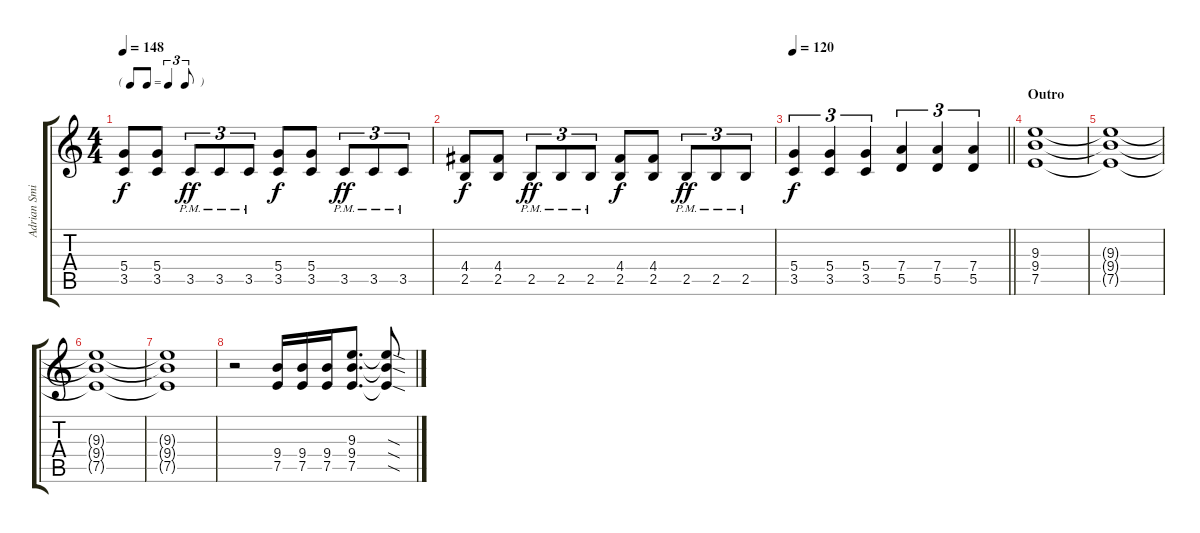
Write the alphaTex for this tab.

\track ("Adrian Smith" "Adrian Smi") {instrument overdrivenguitar}
\staff {score tabs}
\tuning (E4 B3 G3 D3 A2 E2) {hide}
\ts (4 4)
\tf triplet8th
\tempo 148
\clef g2
\ks c
(5.4 3.5).8{dy f} (5.4 3.5).8 3.5{pm}.8{tu (3 2) dy ff} 3.5{pm}.8{tu (3 2)} 3.5{pm}.8{tu (3 2)} (5.4 3.5).8{dy f} (5.4 3.5).8 3.5{pm}.8{tu (3 2) dy ff} 3.5{pm}.8{tu (3 2)} 3.5{pm}.8{tu (3 2)} |
(4.4 2.5).8{dy f} (4.4 2.5).8 2.5{pm}.8{tu (3 2) dy ff} 2.5{pm}.8{tu (3 2)} 2.5{pm}.8{tu (3 2)} (4.4 2.5).8{dy f} (4.4 2.5).8 2.5{pm}.8{tu (3 2) dy ff} 2.5{pm}.8{tu (3 2)} 2.5{pm}.8{tu (3 2)} |
\tempo 120
\barLineRight lightlight
(5.4 3.5).4{tu (3 2) dy f} (5.4 3.5).4{tu (3 2)} (5.4 3.5).4{tu (3 2)} (7.4 5.5).4{tu (3 2)} (7.4 5.5).4{tu (3 2)} (7.4 5.5).4{tu (3 2)} |
\section ("" "Outro")
(9.3 9.4 7.5).1 |
(9.3{t} 9.4{t} 7.5{t}).1 |
(9.3{t} 9.4{t} 7.5{t}).1 |
(9.3{t} 9.4{t} 7.5{t}).1{volume 4} |
r.2{volume 11} (9.4 7.5).16 (9.4 7.5).16 (9.4 7.5).16 (9.3 9.4 7.5).8{d} (9.3{sod t} 9.4{sod t} 7.5{sod t}).8
